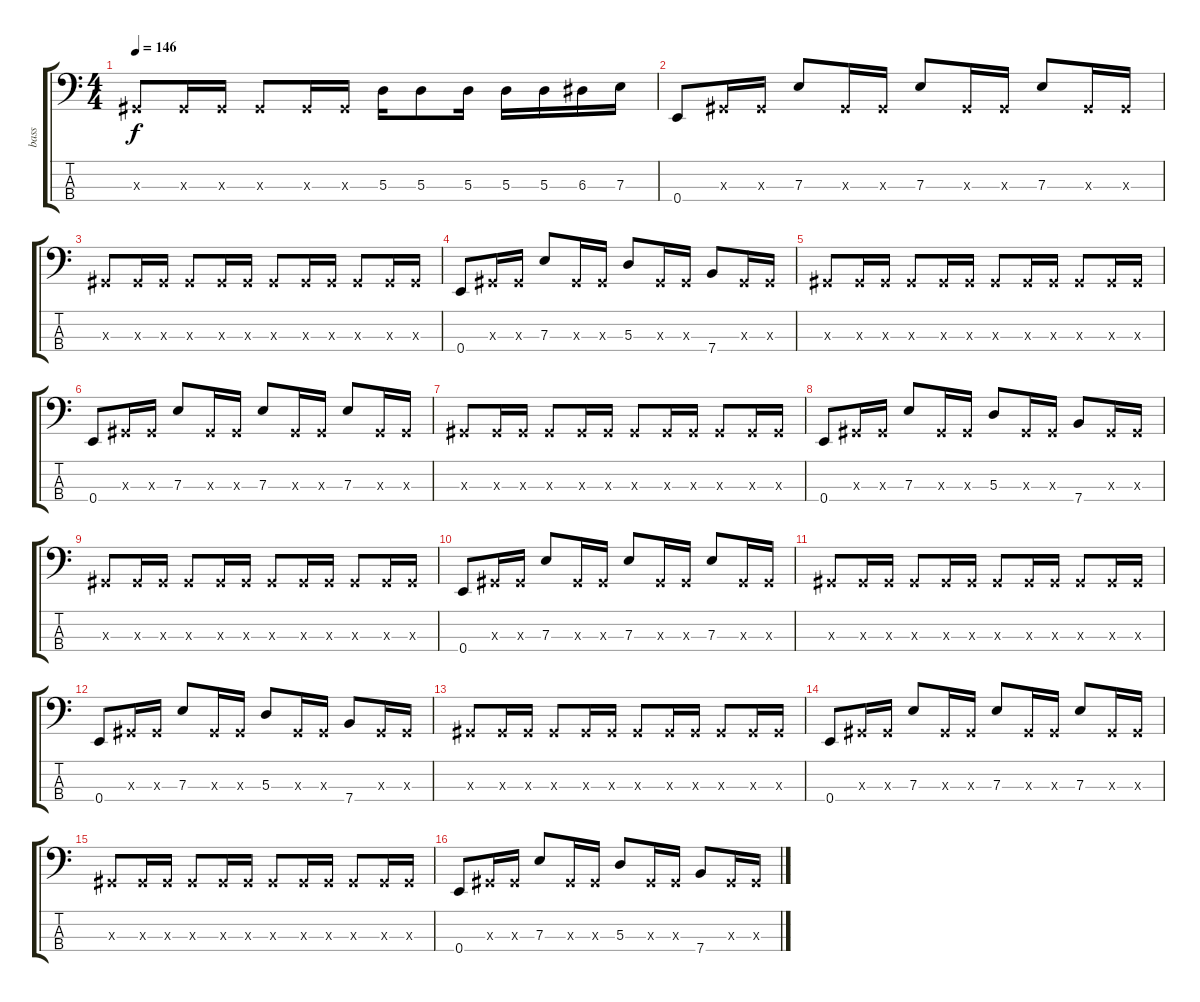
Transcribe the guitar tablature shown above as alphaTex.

\track ("bass" "bass") {instrument electricbasspick}
\staff {score tabs}
\tuning (G2 D2 A1 E1) {hide}
\ts (4 4)
\tempo 146
\clef f4
\ks c
-1.3{x}.8{dy f} -1.3{x}.16 -1.3{x}.16 -1.3{x}.8 -1.3{x}.16 -1.3{x}.16 5.3.16 5.3.8 5.3.16 5.3.16 5.3.16 6.3.16 7.3.16 |
0.4.8 -1.3{x}.16 -1.3{x}.16 7.3.8 -1.3{x}.16 -1.3{x}.16 7.3.8 -1.3{x}.16 -1.3{x}.16 7.3.8 -1.3{x}.16 -1.3{x}.16 |
-1.3{x}.8 -1.3{x}.16 -1.3{x}.16 -1.3{x}.8 -1.3{x}.16 -1.3{x}.16 -1.3{x}.8 -1.3{x}.16 -1.3{x}.16 -1.3{x}.8 -1.3{x}.16 -1.3{x}.16 |
0.4.8 -1.3{x}.16 -1.3{x}.16 7.3.8 -1.3{x}.16 -1.3{x}.16 5.3.8 -1.3{x}.16 -1.3{x}.16 7.4.8 -1.3{x}.16 -1.3{x}.16 |
-1.3{x}.8 -1.3{x}.16 -1.3{x}.16 -1.3{x}.8 -1.3{x}.16 -1.3{x}.16 -1.3{x}.8 -1.3{x}.16 -1.3{x}.16 -1.3{x}.8 -1.3{x}.16 -1.3{x}.16 |
0.4.8 -1.3{x}.16 -1.3{x}.16 7.3.8 -1.3{x}.16 -1.3{x}.16 7.3.8 -1.3{x}.16 -1.3{x}.16 7.3.8 -1.3{x}.16 -1.3{x}.16 |
-1.3{x}.8 -1.3{x}.16 -1.3{x}.16 -1.3{x}.8 -1.3{x}.16 -1.3{x}.16 -1.3{x}.8 -1.3{x}.16 -1.3{x}.16 -1.3{x}.8 -1.3{x}.16 -1.3{x}.16 |
0.4.8 -1.3{x}.16 -1.3{x}.16 7.3.8 -1.3{x}.16 -1.3{x}.16 5.3.8 -1.3{x}.16 -1.3{x}.16 7.4.8 -1.3{x}.16 -1.3{x}.16 |
-1.3{x}.8 -1.3{x}.16 -1.3{x}.16 -1.3{x}.8 -1.3{x}.16 -1.3{x}.16 -1.3{x}.8 -1.3{x}.16 -1.3{x}.16 -1.3{x}.8 -1.3{x}.16 -1.3{x}.16 |
0.4.8 -1.3{x}.16 -1.3{x}.16 7.3.8 -1.3{x}.16 -1.3{x}.16 7.3.8 -1.3{x}.16 -1.3{x}.16 7.3.8 -1.3{x}.16 -1.3{x}.16 |
-1.3{x}.8 -1.3{x}.16 -1.3{x}.16 -1.3{x}.8 -1.3{x}.16 -1.3{x}.16 -1.3{x}.8 -1.3{x}.16 -1.3{x}.16 -1.3{x}.8 -1.3{x}.16 -1.3{x}.16 |
0.4.8 -1.3{x}.16 -1.3{x}.16 7.3.8 -1.3{x}.16 -1.3{x}.16 5.3.8 -1.3{x}.16 -1.3{x}.16 7.4.8 -1.3{x}.16 -1.3{x}.16 |
-1.3{x}.8 -1.3{x}.16 -1.3{x}.16 -1.3{x}.8 -1.3{x}.16 -1.3{x}.16 -1.3{x}.8 -1.3{x}.16 -1.3{x}.16 -1.3{x}.8 -1.3{x}.16 -1.3{x}.16 |
0.4.8 -1.3{x}.16 -1.3{x}.16 7.3.8 -1.3{x}.16 -1.3{x}.16 7.3.8 -1.3{x}.16 -1.3{x}.16 7.3.8 -1.3{x}.16 -1.3{x}.16 |
-1.3{x}.8 -1.3{x}.16 -1.3{x}.16 -1.3{x}.8 -1.3{x}.16 -1.3{x}.16 -1.3{x}.8 -1.3{x}.16 -1.3{x}.16 -1.3{x}.8 -1.3{x}.16 -1.3{x}.16 |
0.4.8 -1.3{x}.16 -1.3{x}.16 7.3.8 -1.3{x}.16 -1.3{x}.16 5.3.8 -1.3{x}.16 -1.3{x}.16 7.4.8 -1.3{x}.16 -1.3{x}.16
